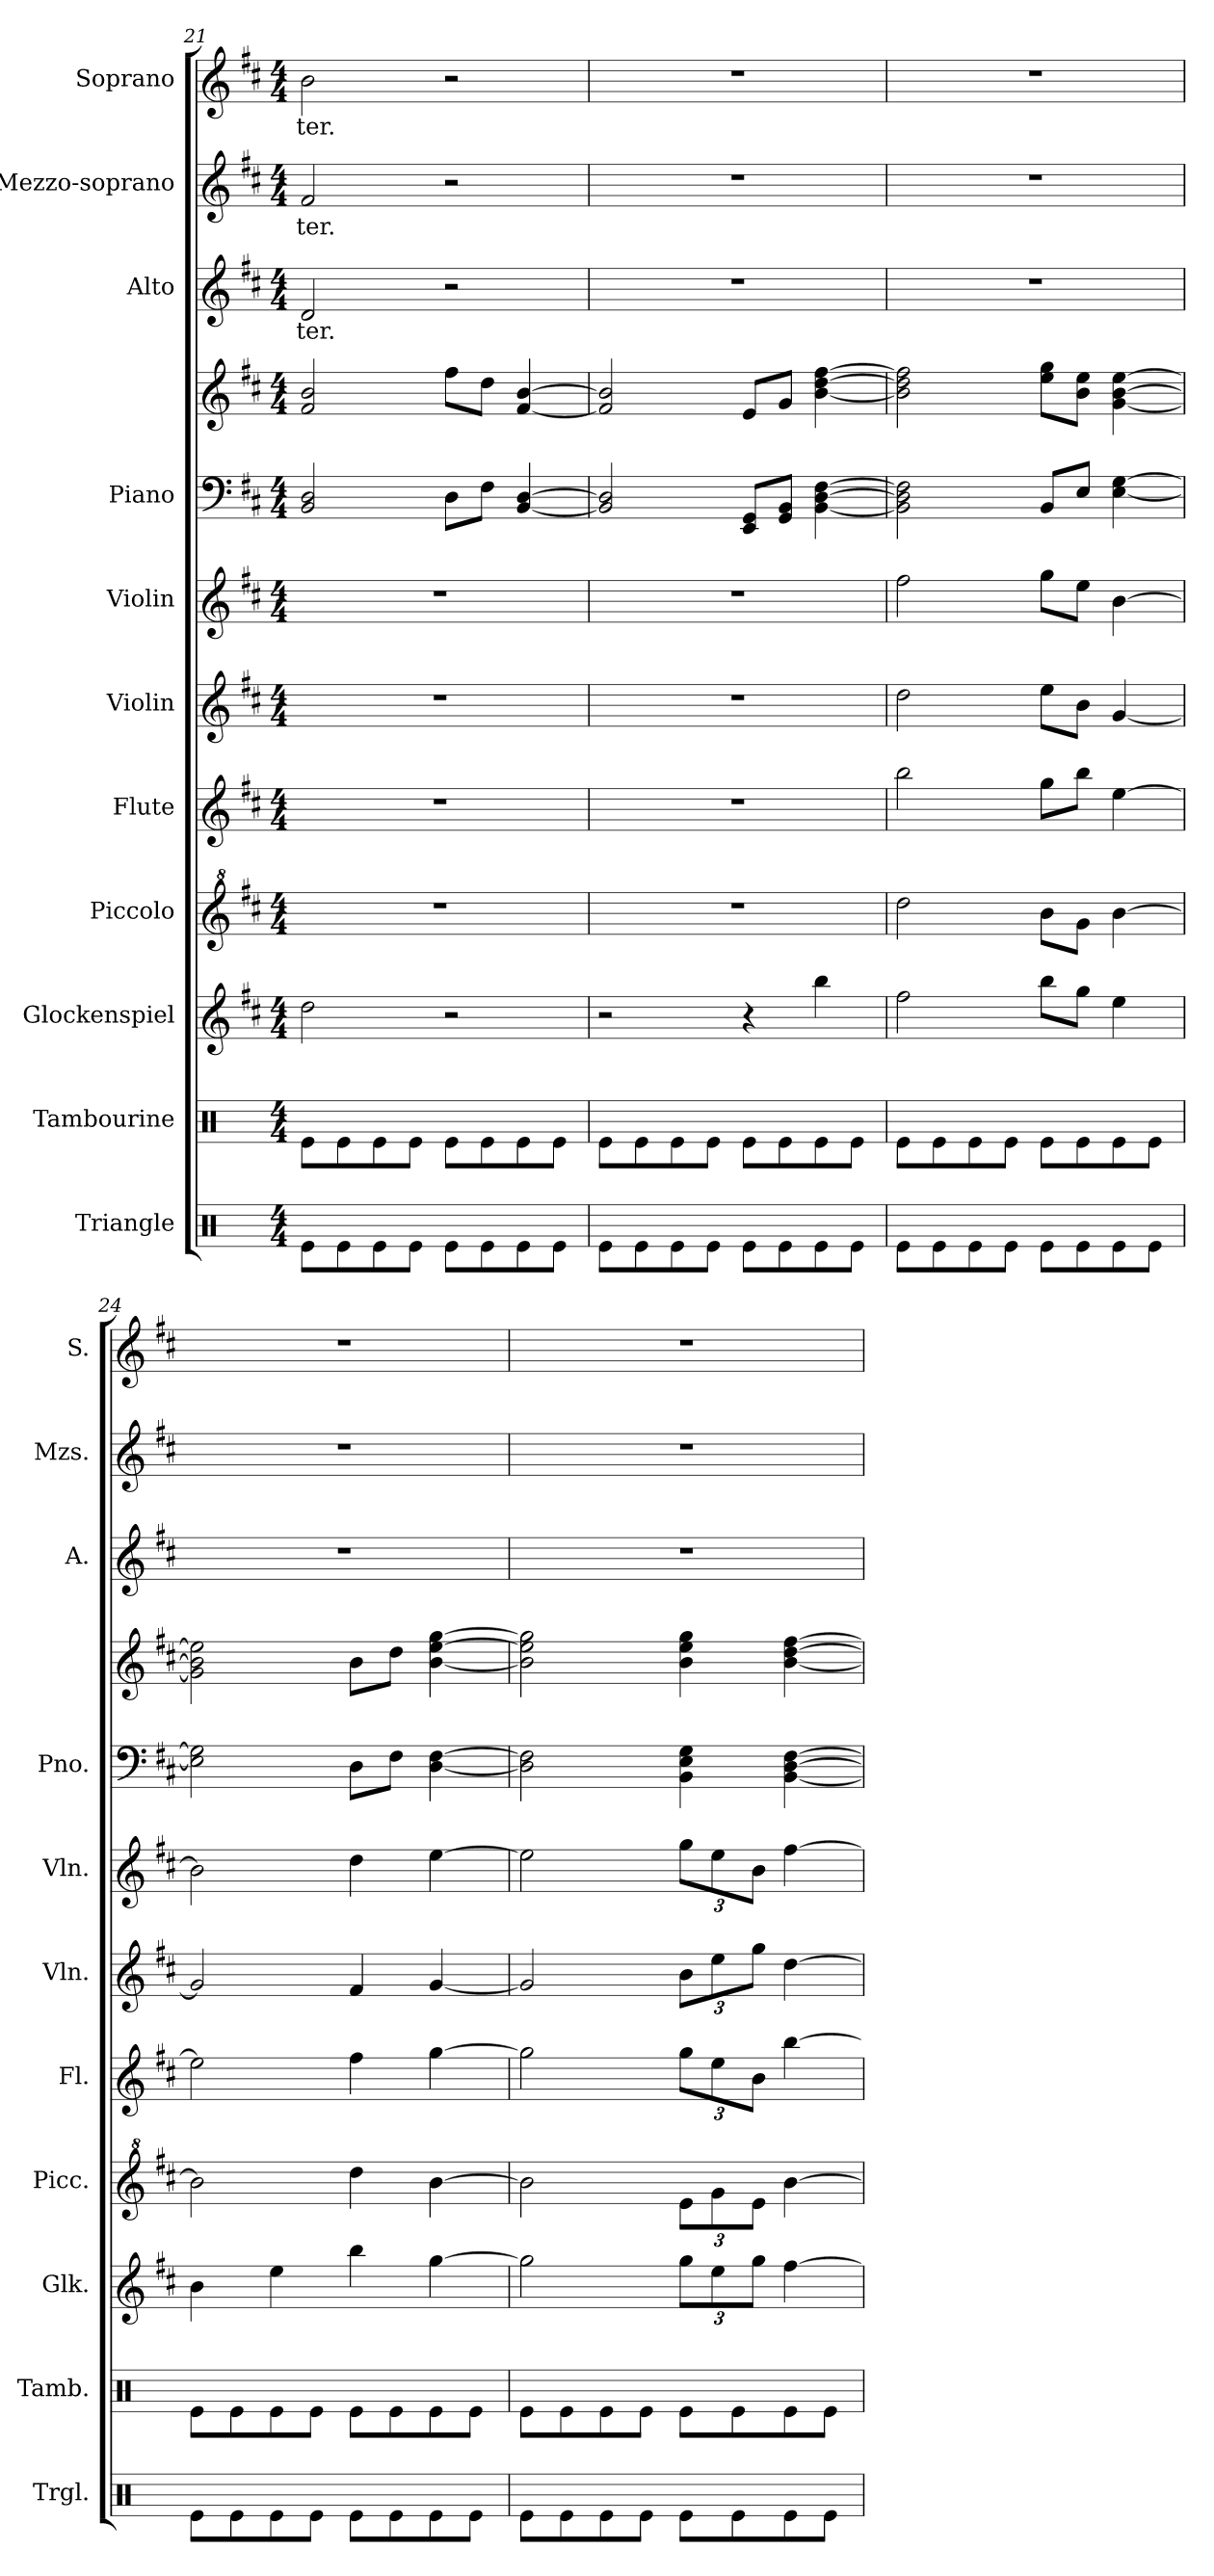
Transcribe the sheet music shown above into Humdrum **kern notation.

**kern	**kern	**kern	**kern	**kern	**kern	**kern	**kern	**kern	**kern	**text	**kern	**text	**kern	**text
*part11	*part10	*part9	*part8	*part7	*part6	*part5	*part4	*part4	*part3	*part3	*part2	*part2	*part1	*part1
*staff12	*staff11	*staff10	*staff9	*staff8	*staff7	*staff6	*staff5	*staff4	*staff3	*staff3	*staff2	*staff2	*staff1	*staff1
*I"Triangle	*I"Tambourine	*I"Glockenspiel	*I"Piccolo	*I"Flute	*I"Violin	*I"Violin	*I"Piano	*	*I"Alto	*	*I"Mezzo-soprano	*	*I"Soprano	*
*I'Trgl.	*I'Tamb.	*I'Glk.	*I'Picc.	*I'Fl.	*I'Vln.	*I'Vln.	*I'Pno.	*	*I'A.	*	*I'Mzs.	*	*I'S.	*
!!LO:PB:g=z
*clefX	*clefX	*clefG2	*clefG^2	*clefG2	*clefG2	*clefG2	*clefF4	*clefG2	*clefG2	*	*clefG2	*	*clefG2	*
*	*	*ITrd-14c-24	*ITrd-7c-12	*	*	*	*	*	*	*	*	*	*	*
*k[]	*k[]	*k[f#c#]	*k[f#c#]	*k[f#c#]	*k[f#c#]	*k[f#c#]	*k[f#c#]	*k[f#c#]	*k[f#c#]	*	*k[f#c#]	*	*k[f#c#]	*
*M4/4	*M4/4	*M4/4	*M4/4	*M4/4	*M4/4	*M4/4	*M4/4	*M4/4	*M4/4	*	*M4/4	*	*M4/4	*
=21	=21	=21	=21	=21	=21	=21	=21	=21	=21	=21	=21	=21	=21	=21
8Re\L	8Re\L	2dddd\	1r	1r	1r	1r	2BB/ 2D/	2f#/ 2b/	2d/	-ter.	2f#/	-ter.	2b\	-ter.
8Re\	8Re\	.	.	.	.	.	.	.	.	.	.	.	.	.
8Re\	8Re\	.	.	.	.	.	.	.	.	.	.	.	.	.
8Re\J	8Re\J	.	.	.	.	.	.	.	.	.	.	.	.	.
8Re\L	8Re\L	2r	.	.	.	.	8D\L	8ff#\L	2r	.	2r	.	2r	.
8Re\	8Re\	.	.	.	.	.	8F#\J	8dd\J	.	.	.	.	.	.
8Re\	8Re\	.	.	.	.	.	[4BB/ [4D/	[4f#/ [4b/	.	.	.	.	.	.
8Re\J	8Re\J	.	.	.	.	.	.	.	.	.	.	.	.	.
=22	=22	=22	=22	=22	=22	=22	=22	=22	=22	=22	=22	=22	=22	=22
8Re\L	8Re\L	2r	1r	1r	1r	1r	2BB/] 2D/]	2f#/] 2b/]	1r	.	1r	.	1r	.
8Re\	8Re\	.	.	.	.	.	.	.	.	.	.	.	.	.
8Re\	8Re\	.	.	.	.	.	.	.	.	.	.	.	.	.
8Re\J	8Re\J	.	.	.	.	.	.	.	.	.	.	.	.	.
8Re\L	8Re\L	4r	.	.	.	.	8EE/ 8GG/L	8e/L	.	.	.	.	.	.
8Re\	8Re\	.	.	.	.	.	8GG/ 8BB/J	8g/J	.	.	.	.	.	.
8Re\	8Re\	4bbbb\	.	.	.	.	[4BB\ [4D\ [4F#\	[4b\ [4dd\ [4ff#\	.	.	.	.	.	.
8Re\J	8Re\J	.	.	.	.	.	.	.	.	.	.	.	.	.
=23	=23	=23	=23	=23	=23	=23	=23	=23	=23	=23	=23	=23	=23	=23
8Re\L	8Re\L	2ffff#\	2dddd\	2bb\	2dd\	2ff#\	2BB\] 2D\] 2F#\]	2b\] 2dd\] 2ff#\]	1r	.	1r	.	1r	.
8Re\	8Re\	.	.	.	.	.	.	.	.	.	.	.	.	.
8Re\	8Re\	.	.	.	.	.	.	.	.	.	.	.	.	.
8Re\J	8Re\J	.	.	.	.	.	.	.	.	.	.	.	.	.
8Re\L	8Re\L	8bbbb\L	8bbb\L	8gg\L	8ee\L	8gg\L	8BB/L	8ee\ 8gg\L	.	.	.	.	.	.
8Re\	8Re\	8gggg\J	8ggg\J	8bb\J	8b\J	8ee\J	8E/J	8b\ 8ee\J	.	.	.	.	.	.
8Re\	8Re\	4eeee\	[4bbb\	[4ee\	[4g/	[4b\	[4E\ [4G\	[4g\ [4b\ [4ee\	.	.	.	.	.	.
8Re\J	8Re\J	.	.	.	.	.	.	.	.	.	.	.	.	.
=24	=24	=24	=24	=24	=24	=24	=24	=24	=24	=24	=24	=24	=24	=24
8Re\L	8Re\L	4bbb\	2bbb\]	2ee\]	2g/]	2b\]	2E\] 2G\]	2g\] 2b\] 2ee\]	1r	.	1r	.	1r	.
8Re\	8Re\	.	.	.	.	.	.	.	.	.	.	.	.	.
8Re\	8Re\	4eeee\	.	.	.	.	.	.	.	.	.	.	.	.
8Re\J	8Re\J	.	.	.	.	.	.	.	.	.	.	.	.	.
8Re\L	8Re\L	4bbbb\	4dddd\	4ff#\	4f#/	4dd\	8D\L	8b\L	.	.	.	.	.	.
8Re\	8Re\	.	.	.	.	.	8F#\J	8dd\J	.	.	.	.	.	.
8Re\	8Re\	[4gggg\	[4bbb\	[4gg\	[4g/	[4ee\	[4D\ [4F#\	[4b\ [4ee\ [4gg\	.	.	.	.	.	.
8Re\J	8Re\J	.	.	.	.	.	.	.	.	.	.	.	.	.
!!LO:PB:g=z
=25	=25	=25	=25	=25	=25	=25	=25	=25	=25	=25	=25	=25	=25	=25
8Re\L	8Re\L	2gggg\]	2bbb\]	2gg\]	2g/]	2ee\]	2D\] 2F#\]	2b\] 2ee\] 2gg\]	1r	.	1r	.	1r	.
8Re\	8Re\	.	.	.	.	.	.	.	.	.	.	.	.	.
8Re\	8Re\	.	.	.	.	.	.	.	.	.	.	.	.	.
8Re\J	8Re\J	.	.	.	.	.	.	.	.	.	.	.	.	.
*	*	*Xbrackettup	*Xbrackettup	*Xbrackettup	*Xbrackettup	*Xbrackettup	*	*	*	*	*	*	*	*
8Re\L	8Re\L	12gggg\L	12eee\L	12gg\L	12b\L	12gg\L	4BB\ 4E\ 4G\	4b\ 4ee\ 4gg\	.	.	.	.	.	.
.	.	12eeee\	12ggg\	12ee\	12ee\	12ee\	.	.	.	.	.	.	.	.
8Re\	8Re\	.	.	.	.	.	.	.	.	.	.	.	.	.
.	.	12gggg\J	12eee\J	12b\J	12gg\J	12b\J	.	.	.	.	.	.	.	.
8Re\	8Re\	[4ffff#\	[4bbb\	[4bb\	[4dd\	[4ff#\	[4BB\ [4D\ [4F#\	[4b\ [4dd\ [4ff#\	.	.	.	.	.	.
8Re\J	8Re\J	.	.	.	.	.	.	.	.	.	.	.	.	.
=	=	=	=	=	=	=	=	=	=	=	=	=	=	=
*-	*-	*-	*-	*-	*-	*-	*-	*-	*-	*-	*-	*-	*-	*-
